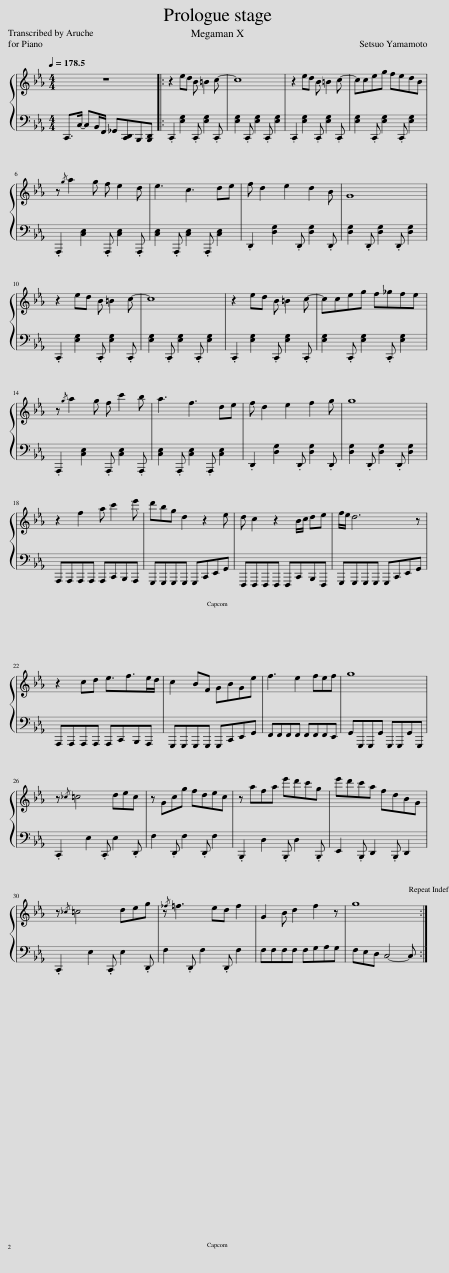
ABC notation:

X:1
%%score { 1 | 2 }
L:1/8
Q:1/4=178
M:4/4
I:linebreak $
K:Eb
V:1 treble
V:2 bass
V:1
 z8 |: z2 ed B =B2 c- | c8 | z2 ed B =B2 c- | cceg fedB |$ %5
 z{/g} a2 g f e2 d | e3 c3 de | f d2 e2 d2 B | G8 |$ z2 ed B =B2 c- | %10
 c8 | z2 ed B =B2 c- | cceg f_gfe |$ z{/g} a2 g f c'2 b | a3 f3 de | %15
 f d2 e2 f2 g | g8 |$ z2 f2 a c'2 e' | d'bg d2 z2 e | d c2 z2 B/c/ de | %20
 f/e/ d6 z |$ z2 cd e3/2f>ed/ | c2 BF GBGe | f3 e2 fef | g8 |$ %25
 z{/_c} =c4 dec | z Gcg fdec | z afa e'd'c'g | e'd'c'a fdBG |$ z{/_c} =c4 deg | %30
 z{/_f} =f3 ed f2 | G2 B d2 f2 z | g8 :| %33
V:2
 C,,>C,- C,B,,/F,,/ _G,,[C,,D,,]B,,,[B,,,D,,] |: .C,,2 [E,G,]2 .C,, [E,G,]2 .C,, | [E,G,]2 .C,, [E,G,]2 .C,, [E,G,]2 | .C,,2 [E,G,]2 .C,, [E,G,]2 .C,, | [E,G,]2 .C,, [E,G,]2 .C,, [E,G,]2 |$ %5
 .A,,,2 [C,E,]2 .A,,, [C,E,]2 .A,,, | [C,E,]2 .A,,, [C,E,]2 .A,,, [C,E,]2 | .D,,2 [D,G,]2 .D,, [D,G,]2 .D,, | [D,G,]2 .D,, [D,G,]2 .D,, [D,G,]2 |$ .C,,2 [E,G,]2 .C,, [E,G,]2 .C,, | %10
 [E,G,]2 .C,, [E,G,]2 .C,, [E,G,]2 | .C,,2 [E,G,]2 .C,, [E,G,]2 .C,, | [E,G,]2 .C,, [E,G,]2 .C,, [E,G,]2 |$ .A,,,2 [C,E,]2 .A,,, [C,E,]2 .A,,, | [C,E,]2 .A,,, [C,E,]2 .A,,, [C,E,]2 | %15
 .D,,2 [D,G,]2 .D,, [D,G,]2 .D,, | [D,G,]2 .D,, [D,G,]2 .D,, [D,G,]2 |$ A,,,A,,,A,,,A,,, A,,,C,,B,,,A,,, | G,,,G,,,G,,,G,,, G,,,C,,E,,G,, | F,,,F,,,F,,,F,,, F,,,C,,B,,,F,,, | %20
 G,,,G,,,G,,,G,,, G,,,C,,E,,G,, |$ A,,,A,,,A,,,A,,, A,,,C,,B,,,A,,, | G,,,G,,,G,,,G,,, G,,,C,,E,,G,, | F,,F,,F,,F,, F,,F,,F,,E,, | G,,G,,,G,,,G,, G,,,G,,,G,,G,,, |$ %25
 .C,,2 E,2 .C,, E,2 .D,, | F,2 .D,, F,2 .D,, F,2 | .B,,,2 D,2 .B,,, D,2 .B,,, | E,,2 .B,,, D,,2 .B,,, D,,2 |$ .C,,2 E,2 .C,, E,2 .D,, | %30
 F,2 .D,, F,2 .D,, F,2 | F,F,F,F, F,G,A,G, | F,E,D, C,4- C, :| %33
